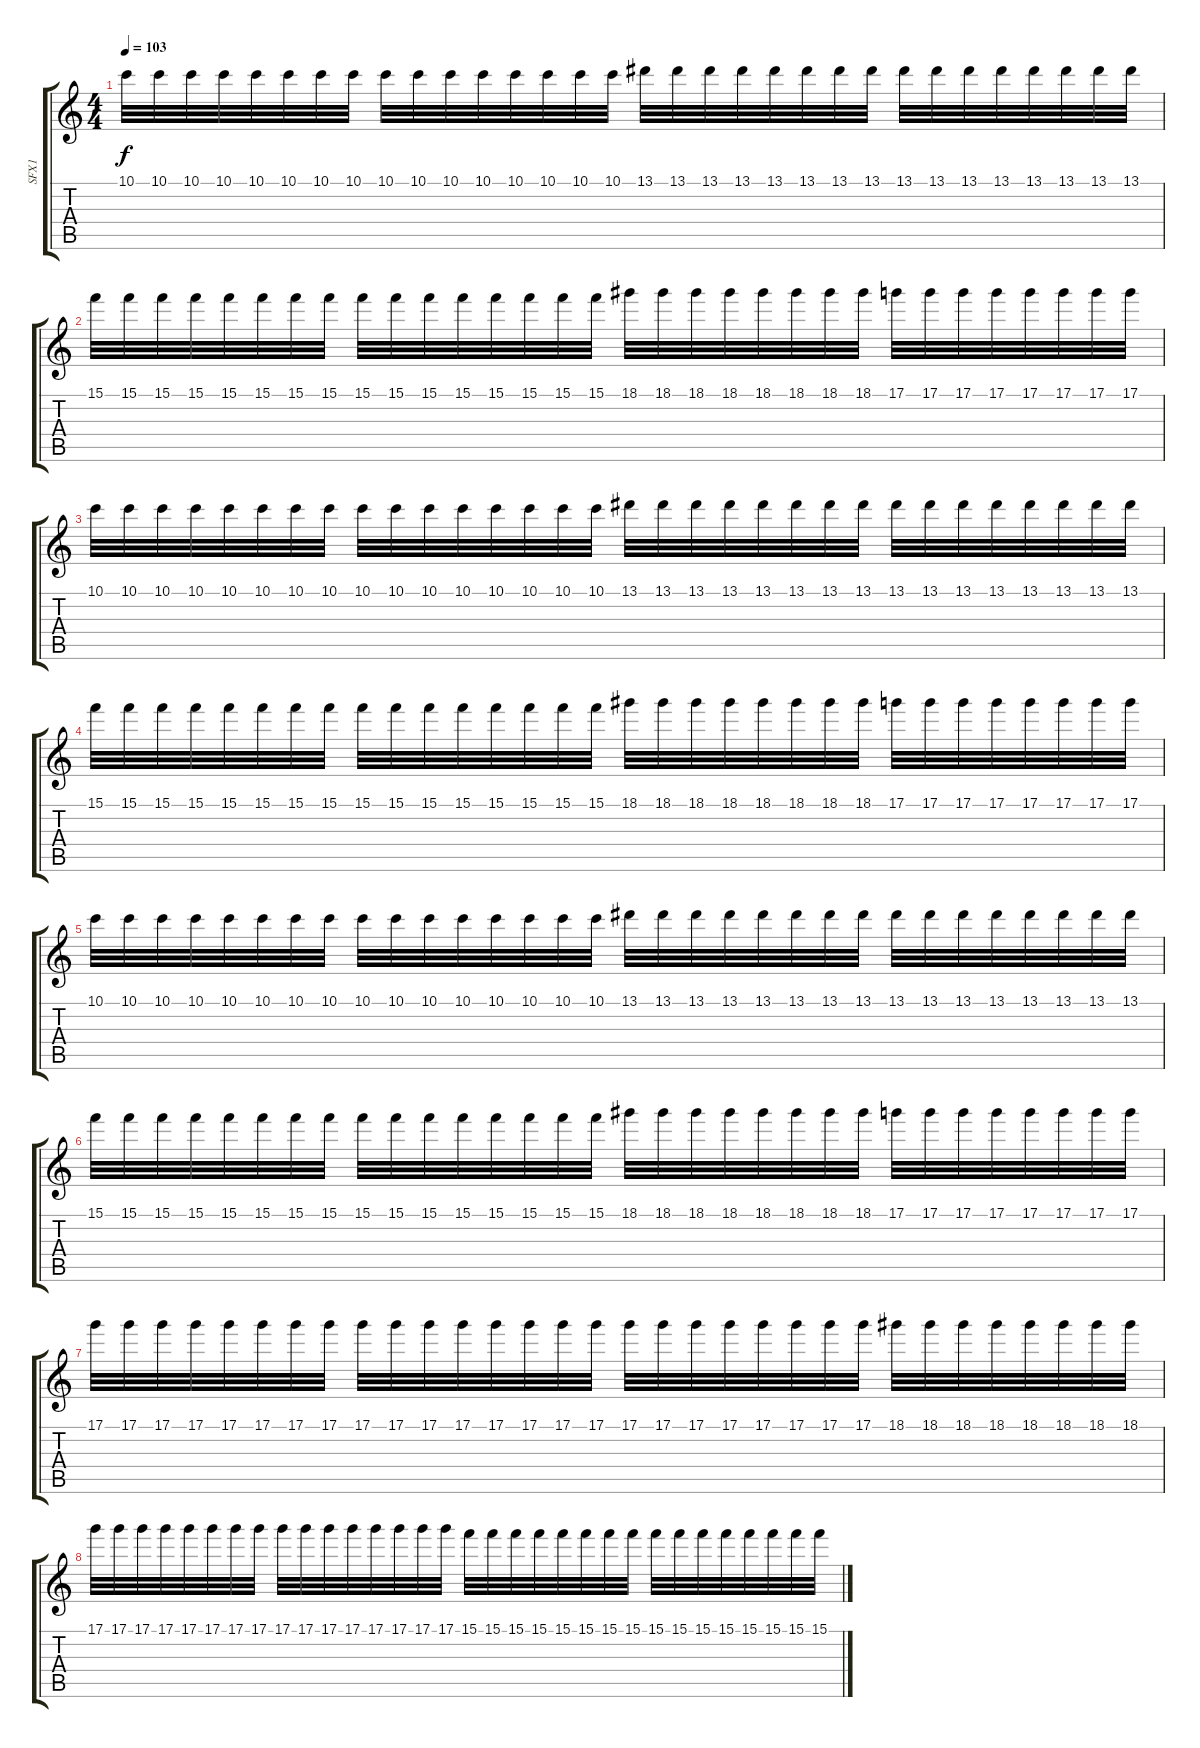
\track ("SFX1" "SFX1") {instrument banjo}
\staff {score tabs}
\tuning (D4 A3 F3 C3 G2 C2) {hide}
\displaytranspose 12
\ts (4 4)
\tempo 103
\clef g2
\ks c
10.1.32{dy f volume 7 balance 0 instrument banjo} 10.1.32 10.1.32 10.1.32 10.1.32 10.1.32 10.1.32 10.1.32 10.1.32 10.1.32 10.1.32 10.1.32 10.1.32 10.1.32 10.1.32 10.1.32 13.1.32 13.1.32 13.1.32 13.1.32 13.1.32 13.1.32 13.1.32 13.1.32 13.1.32 13.1.32 13.1.32 13.1.32 13.1.32 13.1.32 13.1.32 13.1.32 |
15.1.32 15.1.32 15.1.32 15.1.32 15.1.32 15.1.32 15.1.32 15.1.32 15.1.32 15.1.32 15.1.32 15.1.32 15.1.32 15.1.32 15.1.32 15.1.32 18.1.32 18.1.32 18.1.32 18.1.32 18.1.32 18.1.32 18.1.32 18.1.32 17.1.32 17.1.32 17.1.32 17.1.32 17.1.32 17.1.32 17.1.32 17.1.32 |
10.1.32{volume 7 balance 0 instrument banjo} 10.1.32 10.1.32 10.1.32 10.1.32 10.1.32 10.1.32 10.1.32 10.1.32 10.1.32 10.1.32 10.1.32 10.1.32 10.1.32 10.1.32 10.1.32 13.1.32 13.1.32 13.1.32 13.1.32 13.1.32 13.1.32 13.1.32 13.1.32 13.1.32 13.1.32 13.1.32 13.1.32 13.1.32 13.1.32 13.1.32 13.1.32 |
15.1.32 15.1.32 15.1.32 15.1.32 15.1.32 15.1.32 15.1.32 15.1.32 15.1.32 15.1.32 15.1.32 15.1.32 15.1.32 15.1.32 15.1.32 15.1.32 18.1.32 18.1.32 18.1.32 18.1.32 18.1.32 18.1.32 18.1.32 18.1.32 17.1.32 17.1.32 17.1.32 17.1.32 17.1.32 17.1.32 17.1.32 17.1.32 |
10.1.32{volume 7 balance 0 instrument banjo} 10.1.32 10.1.32 10.1.32 10.1.32 10.1.32 10.1.32 10.1.32 10.1.32 10.1.32 10.1.32 10.1.32 10.1.32 10.1.32 10.1.32 10.1.32 13.1.32 13.1.32 13.1.32 13.1.32 13.1.32 13.1.32 13.1.32 13.1.32 13.1.32 13.1.32 13.1.32 13.1.32 13.1.32 13.1.32 13.1.32 13.1.32 |
15.1.32 15.1.32 15.1.32 15.1.32 15.1.32 15.1.32 15.1.32 15.1.32 15.1.32 15.1.32 15.1.32 15.1.32 15.1.32 15.1.32 15.1.32 15.1.32 18.1.32 18.1.32 18.1.32 18.1.32 18.1.32 18.1.32 18.1.32 18.1.32 17.1.32 17.1.32 17.1.32 17.1.32 17.1.32 17.1.32 17.1.32 17.1.32 |
17.1.32 17.1.32 17.1.32 17.1.32 17.1.32 17.1.32 17.1.32 17.1.32 17.1.32 17.1.32 17.1.32 17.1.32 17.1.32 17.1.32 17.1.32 17.1.32 17.1.32 17.1.32 17.1.32 17.1.32 17.1.32 17.1.32 17.1.32 17.1.32 18.1.32 18.1.32 18.1.32 18.1.32 18.1.32 18.1.32 18.1.32 18.1.32 |
17.1.32 17.1.32 17.1.32 17.1.32 17.1.32 17.1.32 17.1.32 17.1.32 17.1.32 17.1.32 17.1.32 17.1.32 17.1.32 17.1.32 17.1.32 17.1.32 15.1.32 15.1.32 15.1.32 15.1.32 15.1.32 15.1.32 15.1.32 15.1.32 15.1.32 15.1.32 15.1.32 15.1.32 15.1.32 15.1.32 15.1.32 15.1.32
